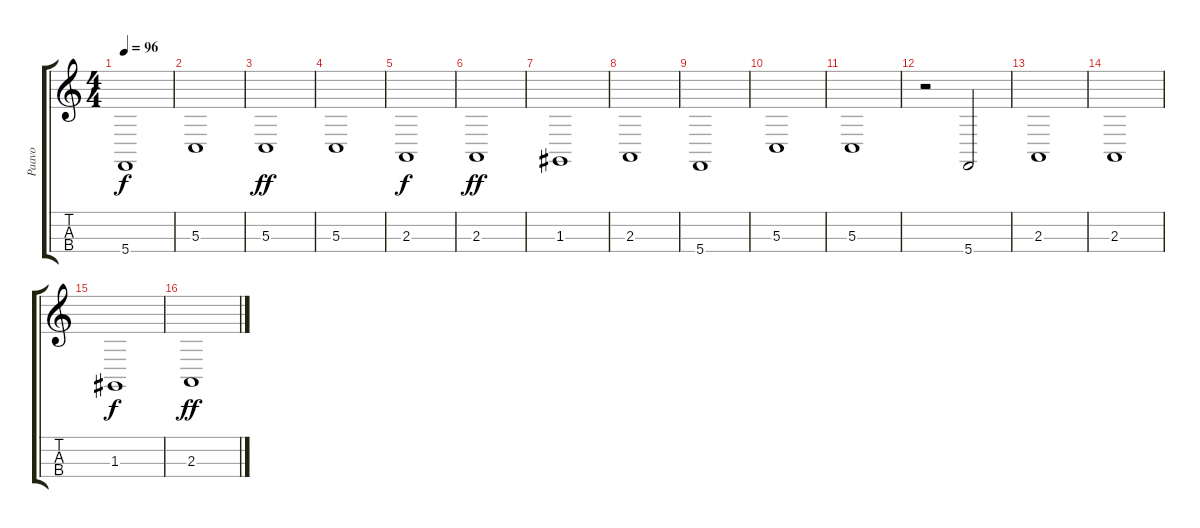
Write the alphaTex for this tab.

\track ("Paavo" "Paavo") {instrument cello}
\staff {score tabs}
\tuning (A3 D3 G2 C2) {hide}
\ts (4 4)
\tempo 96
\clef g2
\ks c
5.4.1{dy f} |
5.3.1 |
5.3.1{dy ff} |
5.3.1 |
2.3.1{dy f} |
2.3.1{dy ff} |
1.3.1 |
2.3.1 |
5.4.1 |
5.3.1 |
5.3.1 |
r.2 5.4.2 |
2.3.1 |
2.3.1 |
1.3.1{dy f} |
2.3.1{dy ff}
